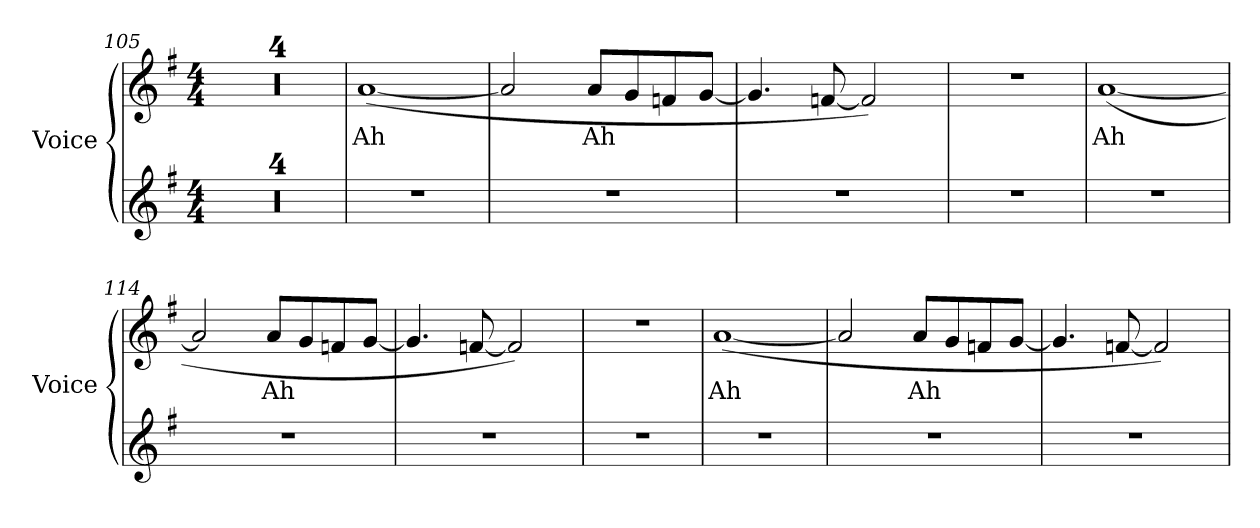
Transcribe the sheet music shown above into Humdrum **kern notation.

**kern	**kern	**text
*part2	*part1	*part1
*staff2	*staff1	*staff1
*I"Voice	*I"Voice	*
*I'Voice	*I'Voice	*
*clefG2	*clefG2	*
*k[f#]	*k[f#]	*
*G:	*G:	*
*M4/4	*M4/4	*
=105	=105	=105
1r	1r	.
=106	=106	=106
1r	1r	.
=107	=107	=107
1r	1r	.
=108	=108	=108
1r	1r	.
=109	=109	=109
!	!	!LO:LY:b:color=#000000
1r	([1ai	Ah
=110	=110	=110
1r	2ai/]	.
!	!	!LO:LY:b:color=#000000
.	8ai/L	Ah
.	8gi/	.
.	8fni/	.
.	[8gi/J	.
!!LO:LB:g=z
=111	=111	=111
1r	4.gi/]	.
.	[8fni/	.
.	2fi/])	.
=112	=112	=112
1r	1r	.
=113	=113	=113
!	!	!LO:LY:b:color=#000000
1r	([1ai	Ah
=114	=114	=114
1r	2ai/]	.
!	!	!LO:LY:b:color=#000000
.	8ai/L	Ah
.	8gi/	.
.	8fni/	.
.	[8gi/J	.
=115	=115	=115
1r	4.gi/]	.
.	[8fni/	.
.	2fi/])	.
=116	=116	=116
1r	1r	.
=117	=117	=117
!	!	!LO:LY:b:color=#000000
1r	([1ai	Ah
!!LO:PB:g=z
=118	=118	=118
1r	2ai/]	.
!	!	!LO:LY:b:color=#000000
.	8ai/L	Ah
.	8gi/	.
.	8fni/	.
.	[8gi/J	.
=119	=119	=119
1r	4.gi/]	.
.	[8fni/	.
.	2fi/])	.
=	=	=
*-	*-	*-
